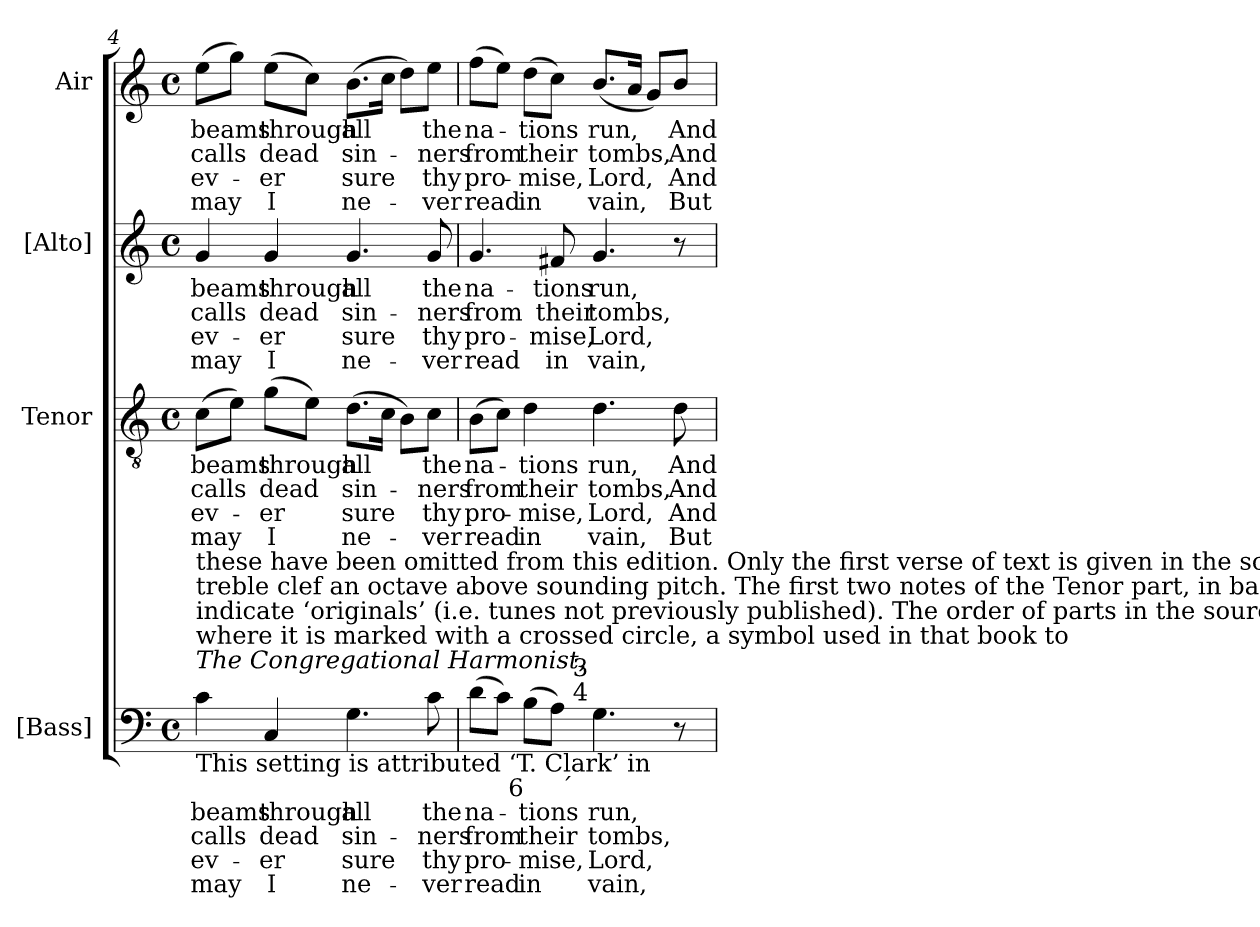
**kern	**text	**text	**text	**text	**kern	**text	**text	**text	**text	**kern	**text	**text	**text	**text	**kern	**text	**text	**text	**text
*part4	*part4	*part4	*part4	*part4	*part3	*part3	*part3	*part3	*part3	*part2	*part2	*part2	*part2	*part2	*part1	*part1	*part1	*part1	*part1
*staff4	*staff4	*staff4	*staff4	*staff4	*staff3	*staff3	*staff3	*staff3	*staff3	*staff2	*staff2	*staff2	*staff2	*staff2	*staff1	*staff1	*staff1	*staff1	*staff1
*I"[Bass]	*	*	*	*	*I"Tenor	*	*	*	*	*I"[Alto]	*	*	*	*	*I"Air	*	*	*	*
*I'B.	*	*	*	*	*I'T.	*	*	*	*	*I'A.	*	*	*	*	*	*	*	*	*
!!LO:LB:g=z
*clefF4	*	*	*	*	*clefGv2	*	*	*	*	*clefG2	*	*	*	*	*clefG2	*	*	*	*
*	*	*	*	*	*ITrd7c12	*	*	*	*	*	*	*	*	*	*	*	*	*	*
*k[]	*	*	*	*	*k[]	*	*	*	*	*k[]	*	*	*	*	*k[]	*	*	*	*
*C:	*	*	*	*	*C:	*	*	*	*	*C:	*	*	*	*	*C:	*	*	*	*
*M4/4	*	*	*	*	*M4/4	*	*	*	*	*M4/4	*	*	*	*	*M4/4	*	*	*	*
*met(c)	*	*	*	*	*met(c)	*	*	*	*	*met(c)	*	*	*	*	*met(c)	*	*	*	*
=4	=4	=4	=4	=4	=4	=4	=4	=4	=4	=4	=4	=4	=4	=4	=4	=4	=4	=4	=4
!	!LO:LY:b:color=#000000	!LO:LY:b:color=#000000	!LO:LY:b:color=#000000	!LO:LY:b:color=#000000	!	!	!	!	!	!	!	!	!	!	!	!	!	!	!
!	!	!	!	!	!	!LO:LY:b:color=#000000	!LO:LY:b:color=#000000	!LO:LY:b:color=#000000	!LO:LY:b:color=#000000	!	!	!	!	!	!	!	!	!	!
!	!	!	!	!	!	!	!	!	!	!	!LO:LY:b:color=#000000	!LO:LY:b:color=#000000	!LO:LY:b:color=#000000	!LO:LY:b:color=#000000	!	!	!	!	!
!LO:TX:b:t=This setting is attributed ‘T. Clark’ in	!	!	!	!	!	!	!	!	!	!	!	!	!	!	!	!	!	!	!
!LO:TX:i:t=The Congregational Harmonist,	!	!	!	!	!	!	!	!	!	!	!	!	!	!	!	!	!	!	!
!LO:TX:t=where it is marked with a crossed circle, a symbol used in that book to	!	!	!	!	!	!	!	!	!	!	!	!	!	!	!	!	!	!	!
!LO:TX:t=indicate ‘originals’ (i.e. tunes not previously published). The order of parts in the source is Alto - Tenor - Air - Bass, with Alto and Tenor in the	!	!	!	!	!	!	!	!	!	!	!	!	!	!	!	!	!	!	!
!LO:TX:t=treble clef an octave above sounding pitch. The first two notes of the Tenor part, in bar 1, are also given in the source as a cue in the Bass part&colon;	!	!	!	!	!	!	!	!	!	!	!	!	!	!	!	!	!	!	!
!LO:TX:t=these have been omitted from this edition. Only the first verse of text is given in the source&colon; three more verses have been added editorially.	!	!	!	!	!	!	!	!	!	!	!	!	!	!	!	!	!	!	!
!	!	!	!	!	!	!	!	!	!	!	!	!	!	!	!	!LO:LY:b:color=#000000	!LO:LY:b:color=#000000	!LO:LY:b:color=#000000	!LO:LY:b:color=#000000
4ci\	beams	calls	ev-	-may	(8Ci\L	beams	calls	ev-	-may	4gi/	beams	calls	ev-	-may	(8eei\L	beams	calls	ev-	-may
.	.	.	.	.	8Ei\J)	.	.	.	.	.	.	.	.	.	8ggi\J)	.	.	.	.
!	!LO:LY:b:color=#000000	!LO:LY:b:color=#000000	!LO:LY:b:color=#000000	!LO:LY:b:color=#000000	!	!	!	!	!	!	!	!	!	!	!	!	!	!	!
!	!	!	!	!	!	!LO:LY:b:color=#000000	!LO:LY:b:color=#000000	!LO:LY:b:color=#000000	!LO:LY:b:color=#000000	!	!	!	!	!	!	!	!	!	!
!	!	!	!	!	!	!	!	!	!	!	!LO:LY:b:color=#000000	!LO:LY:b:color=#000000	!LO:LY:b:color=#000000	!LO:LY:b:color=#000000	!	!	!	!	!
!	!	!	!	!	!	!	!	!	!	!	!	!	!	!	!	!LO:LY:b:color=#000000	!LO:LY:b:color=#000000	!LO:LY:b:color=#000000	!LO:LY:b:color=#000000
4Ci/	through	dead	er	I	(8Gi\L	through	dead	er	I	4gi/	through	dead	er	I	(8eei\L	through	dead	er	I
.	.	.	.	.	8Ei\J)	.	.	.	.	.	.	.	.	.	8cci\J)	.	.	.	.
!	!LO:LY:b:color=#000000	!LO:LY:b:color=#000000	!LO:LY:b:color=#000000	!LO:LY:b:color=#000000	!	!	!	!	!	!	!	!	!	!	!	!	!	!	!
!	!	!	!	!	!	!LO:LY:b:color=#000000	!LO:LY:b:color=#000000	!LO:LY:b:color=#000000	!LO:LY:b:color=#000000	!	!	!	!	!	!	!	!	!	!
!	!	!	!	!	!	!	!	!	!	!	!LO:LY:b:color=#000000	!LO:LY:b:color=#000000	!LO:LY:b:color=#000000	!LO:LY:b:color=#000000	!	!	!	!	!
!	!	!	!	!	!	!	!	!	!	!	!	!	!	!	!	!LO:LY:b:color=#000000	!LO:LY:b:color=#000000	!LO:LY:b:color=#000000	!LO:LY:b:color=#000000
4.Gi\	all	sin-	sure	ne-	(8.Di\L	all	sin-	sure	ne-	4.gi/	all	sin-	sure	ne-	(8.bi\L	all	sin-	sure	ne-
.	.	.	.	.	16Ci\Jk	.	.	.	.	.	.	.	.	.	16cci\Jk	.	.	.	.
.	.	.	.	.	8BBi\L)	.	.	.	.	.	.	.	.	.	8ddi\L)	.	.	.	.
!	!LO:LY:b:color=#000000	!LO:LY:b:color=#000000	!LO:LY:b:color=#000000	!LO:LY:b:color=#000000	!	!	!	!	!	!	!	!	!	!	!	!	!	!	!
!	!	!	!	!	!	!LO:LY:b:color=#000000	!LO:LY:b:color=#000000	!LO:LY:b:color=#000000	!LO:LY:b:color=#000000	!	!	!	!	!	!	!	!	!	!
!	!	!	!	!	!	!	!	!	!	!	!LO:LY:b:color=#000000	!LO:LY:b:color=#000000	!LO:LY:b:color=#000000	!LO:LY:b:color=#000000	!	!	!	!	!
!	!	!	!	!	!	!	!	!	!	!	!	!	!	!	!	!LO:LY:b:color=#000000	!LO:LY:b:color=#000000	!LO:LY:b:color=#000000	!LO:LY:b:color=#000000
8ci\	the	-ners	-thy	ver	8Ci\J	the	-ners	-thy	ver	8gi/	the	-ners	-thy	ver	8eei\J	the	-ners	-thy	ver
=5	=5	=5	=5	=5	=5	=5	=5	=5	=5	=5	=5	=5	=5	=5	=5	=5	=5	=5	=5
!	!LO:LY:b:color=#000000	!LO:LY:b:color=#000000	!LO:LY:b:color=#000000	!LO:LY:b:color=#000000	!	!	!	!	!	!	!	!	!	!	!	!	!	!	!
!	!	!	!	!	!	!LO:LY:b:color=#000000	!LO:LY:b:color=#000000	!LO:LY:b:color=#000000	!LO:LY:b:color=#000000	!	!	!	!	!	!	!	!	!	!
!	!	!	!	!	!	!	!	!	!	!	!LO:LY:b:color=#000000	!LO:LY:b:color=#000000	!LO:LY:b:color=#000000	!LO:LY:b:color=#000000	!	!	!	!	!
!LO:TX:b:rj:t=4	!	!	!	!	!	!	!	!	!	!	!	!	!	!	!	!	!	!	!
!LO:TX:t=3	!	!	!	!	!	!	!	!	!	!	!	!	!	!	!	!	!	!	!
!	!	!	!	!	!	!	!	!	!	!	!	!	!	!	!	!LO:LY:b:color=#000000	!LO:LY:b:color=#000000	!LO:LY:b:color=#000000	!LO:LY:b:color=#000000
*^	*	*	*	*	*	*	*	*	*	*	*	*	*	*	*	*	*	*	*
(8di\L	4ryy	na-	from	pro-	-read	(8BBi\L	na-	from	pro-	-read	4.gi/	na-	from	pro-	-read	(8ffi\L	na-	from	pro-	-read
8ci\J)	.	.	.	.	.	8Ci\J)	.	.	.	.	.	.	.	.	.	8eei\J)	.	.	.	.
!	!	!LO:LY:b:color=#000000	!LO:LY:b:color=#000000	!LO:LY:b:color=#000000	!LO:LY:b:color=#000000	!	!	!	!	!	!	!	!	!	!	!	!	!	!	!
!	!	!	!	!	!	!	!LO:LY:b:color=#000000	!LO:LY:b:color=#000000	!LO:LY:b:color=#000000	!LO:LY:b:color=#000000	!	!	!	!	!	!	!	!	!	!
!LO:TX:b:rj:t=6	!	!	!	!	!	!	!	!	!	!	!	!	!	!	!	!	!	!	!	!
!	!	!	!	!	!	!	!	!	!	!	!	!	!	!	!	!	!LO:LY:b:color=#000000	!LO:LY:b:color=#000000	!LO:LY:b:color=#000000	!LO:LY:b:color=#000000
(8Bi\L	8ryy	-tions	their	mise,	in	4Di\	-tions	their	mise,	in	.	.	.	.	.	(8ddi\L	-tions	their	mise,	in
!	!	!	!	!	!	!	!	!	!	!	!	!LO:LY:b:color=#000000	!LO:LY:b:color=#000000	!LO:LY:b:color=#000000	!LO:LY:b:color=#000000	!	!	!	!	!
8Ai\J)	32ryy	.	.	.	.	.	.	.	.	.	8f#Xi/	-tions	their	mise,	in	8cci\J)	.	.	.	.
.	64ryy	.	.	.	.	.	.	.	.	.	.	.	.	.	.	.	.	.	.	.
.	512.ryy	.	.	.	.	.	.	.	.	.	.	.	.	.	.	.	.	.	.	.
!	!LO:TX:b:rj:t=´	!	!	!	!	!	!	!	!	!	!	!	!	!	!	!	!	!	!	!
!	!LO:TX:t=4	!	!	!	!	!	!	!	!	!	!	!	!	!	!	!	!	!	!	!
!	!LO:TX:t=3	!	!	!	!	!	!	!	!	!	!	!	!	!	!	!	!	!	!	!
.	2ryy	.	.	.	.	.	.	.	.	.	.	.	.	.	.	.	.	.	.	.
!	!	!LO:LY:b:color=#000000	!LO:LY:b:color=#000000	!LO:LY:b:color=#000000	!LO:LY:b:color=#000000	!	!	!	!	!	!	!	!	!	!	!	!	!	!	!
!	!	!	!	!	!	!	!LO:LY:b:color=#000000	!LO:LY:b:color=#000000	!LO:LY:b:color=#000000	!LO:LY:b:color=#000000	!	!	!	!	!	!	!	!	!	!
!	!	!	!	!	!	!	!	!	!	!	!	!LO:LY:b:color=#000000	!LO:LY:b:color=#000000	!LO:LY:b:color=#000000	!LO:LY:b:color=#000000	!	!	!	!	!
!	!	!	!	!	!	!	!	!	!	!	!	!	!	!	!	!	!LO:LY:b:color=#000000	!LO:LY:b:color=#000000	!LO:LY:b:color=#000000	!LO:LY:b:color=#000000
4.Gi\	.	run,	tombs,	Lord,	vain,	4.Di\	run,	tombs,	Lord,	vain,	4.gi/	run,	tombs,	Lord,	vain,	(8.bi/L	run,	tombs,	Lord,	vain,
.	.	.	.	.	.	.	.	.	.	.	.	.	.	.	.	16ai/Jk	.	.	.	.
.	.	.	.	.	.	.	.	.	.	.	.	.	.	.	.	8gi/L)	.	.	.	.
!	!	!	!	!	!	!	!LO:LY:b:color=#000000	!LO:LY:b:color=#000000	!LO:LY:b:color=#000000	!LO:LY:b:color=#000000	!	!	!	!	!	!	!	!	!	!
!	!	!	!	!	!	!	!	!	!	!	!	!	!	!	!	!	!LO:LY:b:color=#000000	!LO:LY:b:color=#000000	!LO:LY:b:color=#000000	!LO:LY:b:color=#000000
8r	.	.	.	.	.	8Di\	And	And	And	But	8r	.	.	.	.	8bi/J	And	And	And	But
.	16ryy	.	.	.	.	.	.	.	.	.	.	.	.	.	.	.	.	.	.	.
.	128ryy	.	.	.	.	.	.	.	.	.	.	.	.	.	.	.	.	.	.	.
.	256ryy	.	.	.	.	.	.	.	.	.	.	.	.	.	.	.	.	.	.	.
.	1024ryy	.	.	.	.	.	.	.	.	.	.	.	.	.	.	.	.	.	.	.
*v	*v	*	*	*	*	*	*	*	*	*	*	*	*	*	*	*	*	*	*	*
=	=	=	=	=	=	=	=	=	=	=	=	=	=	=	=	=	=	=	=
*-	*-	*-	*-	*-	*-	*-	*-	*-	*-	*-	*-	*-	*-	*-	*-	*-	*-	*-	*-
